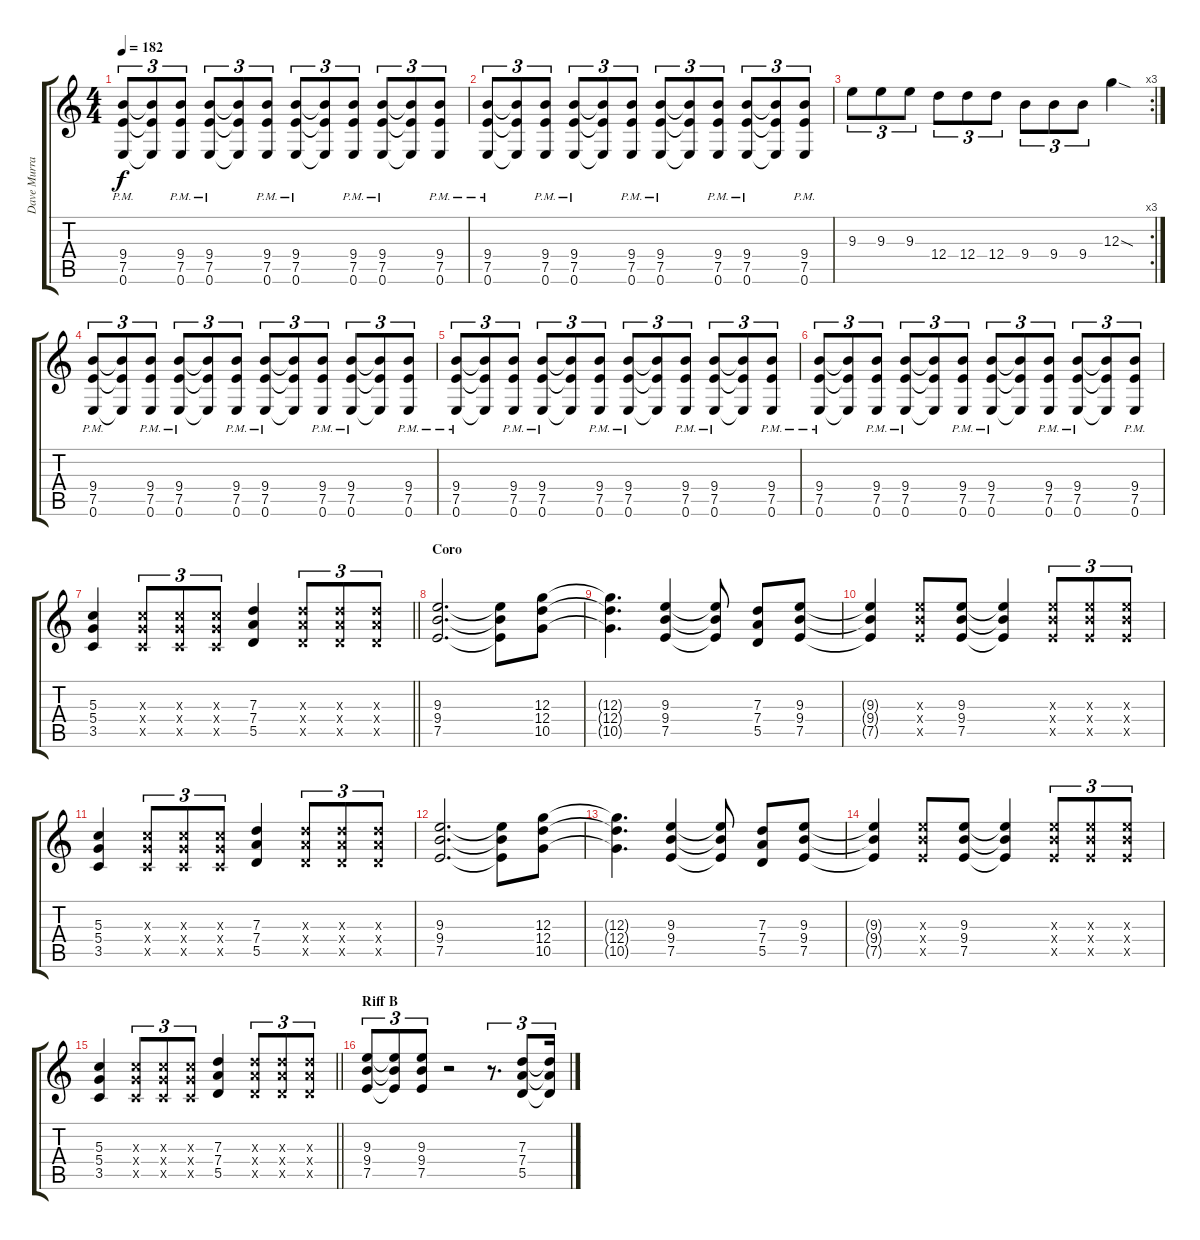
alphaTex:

\track ("Dave Murray" "Dave Murra") {instrument distortionguitar}
\staff {score tabs}
\tuning (E4 B3 G3 D3 A2 E2) {hide}
\ts (4 4)
\tempo 182
\clef g2
\ks c
(9.4{pm} 7.5{pm} 0.6{pm}).8{tu (3 2) dy f} (9.4{t} 7.5{t} 0.6{t}).8{tu (3 2)} (9.4{pm} 7.5{pm} 0.6{pm}).8{tu (3 2)} (9.4{pm} 7.5{pm} 0.6{pm}).8{tu (3 2)} (9.4{t} 7.5{t} 0.6{t}).8{tu (3 2)} (9.4{pm} 7.5{pm} 0.6{pm}).8{tu (3 2)} (9.4{pm} 7.5{pm} 0.6{pm}).8{tu (3 2)} (9.4{t} 7.5{t} 0.6{t}).8{tu (3 2)} (9.4{pm} 7.5{pm} 0.6{pm}).8{tu (3 2)} (9.4{pm} 7.5{pm} 0.6{pm}).8{tu (3 2)} (9.4{t} 7.5{t} 0.6{t}).8{tu (3 2)} (9.4{pm} 7.5{pm} 0.6{pm}).8{tu (3 2)} |
(9.4{pm} 7.5{pm} 0.6{pm}).8{tu (3 2)} (9.4{t} 7.5{t} 0.6{t}).8{tu (3 2)} (9.4{pm} 7.5{pm} 0.6{pm}).8{tu (3 2)} (9.4{pm} 7.5{pm} 0.6{pm}).8{tu (3 2)} (9.4{t} 7.5{t} 0.6{t}).8{tu (3 2)} (9.4{pm} 7.5{pm} 0.6{pm}).8{tu (3 2)} (9.4{pm} 7.5{pm} 0.6{pm}).8{tu (3 2)} (9.4{t} 7.5{t} 0.6{t}).8{tu (3 2)} (9.4{pm} 7.5{pm} 0.6{pm}).8{tu (3 2)} (9.4{pm} 7.5{pm} 0.6{pm}).8{tu (3 2)} (9.4{t} 7.5{t} 0.6{t}).8{tu (3 2)} (9.4{pm} 7.5{pm} 0.6{pm}).8{tu (3 2)} |
\rc 3
9.3.8{tu (3 2)} 9.3.8{tu (3 2)} 9.3.8{tu (3 2)} 12.4.8{tu (3 2)} 12.4.8{tu (3 2)} 12.4.8{tu (3 2)} 9.4.8{tu (3 2)} 9.4.8{tu (3 2)} 9.4.8{tu (3 2)} 12.3{sod}.4 |
(9.4{pm} 7.5{pm} 0.6{pm}).8{tu (3 2)} (9.4{t} 7.5{t} 0.6{t}).8{tu (3 2)} (9.4{pm} 7.5{pm} 0.6{pm}).8{tu (3 2)} (9.4{pm} 7.5{pm} 0.6{pm}).8{tu (3 2)} (9.4{t} 7.5{t} 0.6{t}).8{tu (3 2)} (9.4{pm} 7.5{pm} 0.6{pm}).8{tu (3 2)} (9.4{pm} 7.5{pm} 0.6{pm}).8{tu (3 2)} (9.4{t} 7.5{t} 0.6{t}).8{tu (3 2)} (9.4{pm} 7.5{pm} 0.6{pm}).8{tu (3 2)} (9.4{pm} 7.5{pm} 0.6{pm}).8{tu (3 2)} (9.4{t} 7.5{t} 0.6{t}).8{tu (3 2)} (9.4{pm} 7.5{pm} 0.6{pm}).8{tu (3 2)} |
(9.4{pm} 7.5{pm} 0.6{pm}).8{tu (3 2)} (9.4{t} 7.5{t} 0.6{t}).8{tu (3 2)} (9.4{pm} 7.5{pm} 0.6{pm}).8{tu (3 2)} (9.4{pm} 7.5{pm} 0.6{pm}).8{tu (3 2)} (9.4{t} 7.5{t} 0.6{t}).8{tu (3 2)} (9.4{pm} 7.5{pm} 0.6{pm}).8{tu (3 2)} (9.4{pm} 7.5{pm} 0.6{pm}).8{tu (3 2)} (9.4{t} 7.5{t} 0.6{t}).8{tu (3 2)} (9.4{pm} 7.5{pm} 0.6{pm}).8{tu (3 2)} (9.4{pm} 7.5{pm} 0.6{pm}).8{tu (3 2)} (9.4{t} 7.5{t} 0.6{t}).8{tu (3 2)} (9.4{pm} 7.5{pm} 0.6{pm}).8{tu (3 2)} |
(9.4{pm} 7.5{pm} 0.6{pm}).8{tu (3 2)} (9.4{t} 7.5{t} 0.6{t}).8{tu (3 2)} (9.4{pm} 7.5{pm} 0.6{pm}).8{tu (3 2)} (9.4{pm} 7.5{pm} 0.6{pm}).8{tu (3 2)} (9.4{t} 7.5{t} 0.6{t}).8{tu (3 2)} (9.4{pm} 7.5{pm} 0.6{pm}).8{tu (3 2)} (9.4{pm} 7.5{pm} 0.6{pm}).8{tu (3 2)} (9.4{t} 7.5{t} 0.6{t}).8{tu (3 2)} (9.4{pm} 7.5{pm} 0.6{pm}).8{tu (3 2)} (9.4{pm} 7.5{pm} 0.6{pm}).8{tu (3 2)} (9.4{t} 7.5{t} 0.6{t}).8{tu (3 2)} (9.4{pm} 7.5{pm} 0.6{pm}).8{tu (3 2)} |
\barLineRight lightlight
(5.3 5.4 3.5).4 (5.3{x} 5.4{x} 3.5{x}).8{tu (3 2)} (5.3{x} 5.4{x} 3.5{x}).8{tu (3 2)} (5.3{x} 5.4{x} 3.5{x}).8{tu (3 2)} (7.3 7.4 5.5).4 (7.3{x} 7.4{x} 5.5{x}).8{tu (3 2)} (7.3{x} 7.4{x} 5.5{x}).8{tu (3 2)} (7.3{x} 7.4{x} 5.5{x}).8{tu (3 2)} |
\section ("" "Coro")
(9.3 9.4 7.5).2{d} (9.3{t} 9.4{t} 7.5{t}).8 (12.3 12.4 10.5).8 |
(12.3{t} 12.4{t} 10.5{t}).4{d} (9.3 9.4 7.5).4 (9.3{t} 9.4{t} 7.5{t}).8 (7.3 7.4 5.5).8 (9.3 9.4 7.5).8 |
(9.3{t} 9.4{t} 7.5{t}).4 (9.3{x} 9.4{x} 7.5{x}).8 (9.3 9.4 7.5).8 (9.3{t} 9.4{t} 7.5{t}).4 (9.3{x} 9.4{x} 7.5{x}).8{tu (3 2)} (9.3{x} 9.4{x} 7.5{x}).8{tu (3 2)} (9.3{x} 9.4{x} 7.5{x}).8{tu (3 2)} |
(5.3 5.4 3.5).4 (5.3{x} 5.4{x} 3.5{x}).8{tu (3 2)} (5.3{x} 5.4{x} 3.5{x}).8{tu (3 2)} (5.3{x} 5.4{x} 3.5{x}).8{tu (3 2)} (7.3 7.4 5.5).4 (7.3{x} 7.4{x} 5.5{x}).8{tu (3 2)} (7.3{x} 7.4{x} 5.5{x}).8{tu (3 2)} (7.3{x} 7.4{x} 5.5{x}).8{tu (3 2)} |
(9.3 9.4 7.5).2{d} (9.3{t} 9.4{t} 7.5{t}).8 (12.3 12.4 10.5).8 |
(12.3{t} 12.4{t} 10.5{t}).4{d} (9.3 9.4 7.5).4 (9.3{t} 9.4{t} 7.5{t}).8 (7.3 7.4 5.5).8 (9.3 9.4 7.5).8 |
(9.3{t} 9.4{t} 7.5{t}).4 (9.3{x} 9.4{x} 7.5{x}).8 (9.3 9.4 7.5).8 (9.3{t} 9.4{t} 7.5{t}).4 (9.3{x} 9.4{x} 7.5{x}).8{tu (3 2)} (9.3{x} 9.4{x} 7.5{x}).8{tu (3 2)} (9.3{x} 9.4{x} 7.5{x}).8{tu (3 2)} |
\barLineRight lightlight
(5.3 5.4 3.5).4 (5.3{x} 5.4{x} 3.5{x}).8{tu (3 2)} (5.3{x} 5.4{x} 3.5{x}).8{tu (3 2)} (5.3{x} 5.4{x} 3.5{x}).8{tu (3 2)} (7.3 7.4 5.5).4 (7.3{x} 7.4{x} 5.5{x}).8{tu (3 2)} (7.3{x} 7.4{x} 5.5{x}).8{tu (3 2)} (7.3{x} 7.4{x} 5.5{x}).8{tu (3 2)} |
\section ("" "Riff B")
(9.3 9.4 7.5).8{tu (3 2)} (9.3{t} 9.4{t} 7.5{t}).8{tu (3 2)} (9.3 9.4 7.5).8{tu (3 2)} r.2 r.8{d tu (3 2)} (7.3 7.4 5.5).8{tu (3 2)} (7.3{t} 7.4{t} 5.5{t}).16{tu (3 2)}
